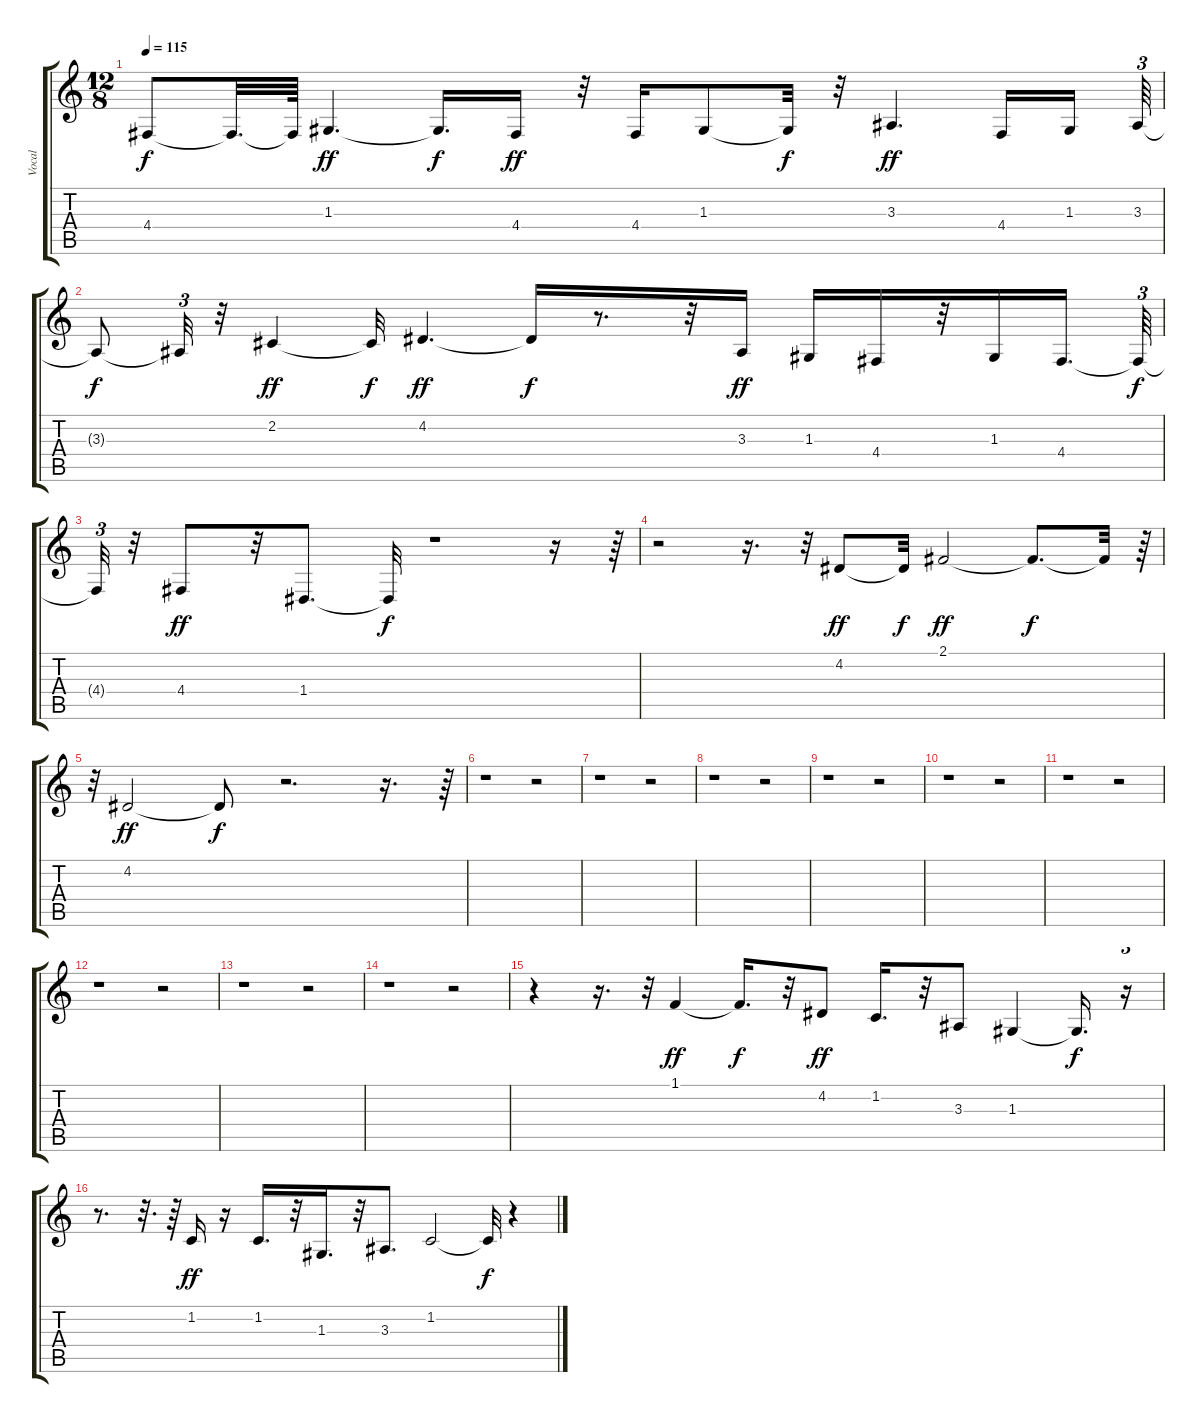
\track ("Vocal" "Vocal") {instrument flute}
\staff {score tabs}
\tuning (E4 B3 G3 D3 A2 E2) {hide}
\ts (12 8)
\tempo 115
\clef g2
\ks c
4.4{t}.8{dy f} 4.4{t}.32{d} 4.4{t}.64 1.3.4{d dy ff} 1.3{t}.16{d dy f} 4.4.16{dy ff} r.32 4.4.16 1.3.8 1.3{t}.32{dy f} r.32 3.3.4{d dy ff} 4.4.16 1.3.16 3.3.64{tu (3 2)} |
3.3{t}.8{dy f} 3.3{t}.32{tu (3 2)} r.32 2.2.4{dy ff} 2.2{t}.32{dy f} 4.2.4{d dy ff} 4.2{t}.16{dy f} r.8{d} r.32 3.3.16{dy ff} 1.3.16 4.4.16 r.32 1.3.16 4.4.16{d beam splitsecondary} 4.4{t}.64{tu (3 2) dy f} |
4.4{t}.32{tu (3 2)} r.32 4.4.8{dy ff} r.32 1.4.8{d} 1.4{t}.32{dy f} r.1 r.16 r.64{tu (3 2)} |
r.2 r.16{d} r.32{tu (3 2)} 4.2.8{dy ff} 4.2{t}.32{dy f} 2.1.2{dy ff} 2.1{t}.8{d dy f} 2.1{t}.32 r.64{tu (3 2)} |
r.32{tu (3 2)} 4.2.2{dy ff} 4.2{t}.8{dy f} r.2{d} r.16{d} r.64{tu (3 2)} |
r.1 r.2 |
r.1 r.2 |
r.1 r.2 |
r.1 r.2 |
r.1 r.2 |
r.1 r.2 |
r.1 r.2 |
r.1 r.2 |
r.1 r.2 |
r.4 r.16{d} r.32{tu (3 2)} 1.1.4{dy ff} 1.1{t}.16{d dy f} r.32 4.2.8{dy ff} 1.2.16{d} r.32 3.3.8 1.3.4 1.3{t}.16{d dy f} r.16{tu (3 2)} |
r.8{d} r.32{d} r.64 1.2.16{dy ff} r.16 1.2.16{d} r.32 1.3.16{d} r.32 3.3.8{d} 1.2.2 1.2{t}.32{dy f} r.4{tu (3 2)}
